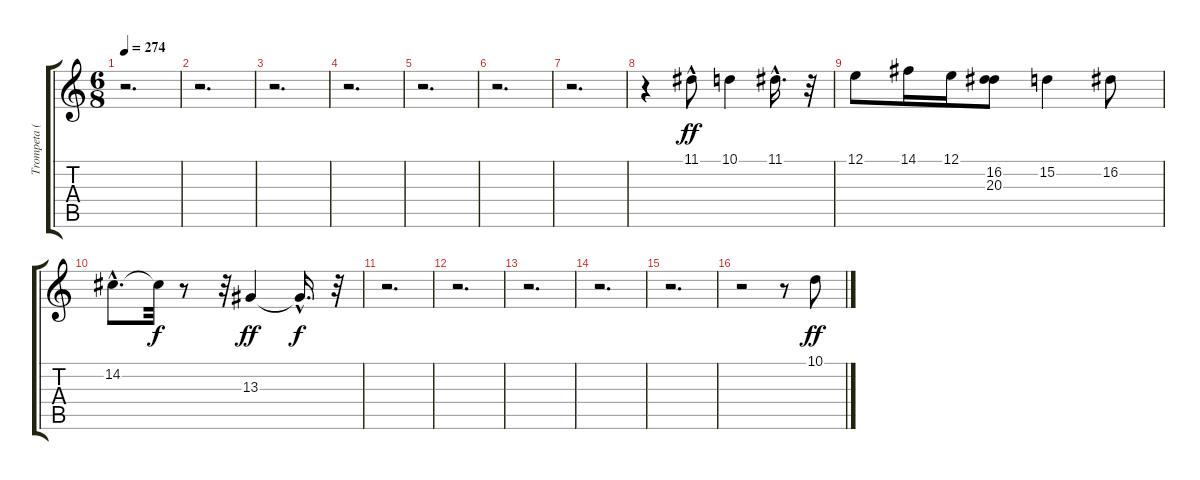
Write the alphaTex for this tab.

\track ("Trompeta (Adornos" "Trompeta (") {instrument trumpet}
\staff {score tabs}
\tuning (E4 B3 G3 D3 A2 E2) {hide}
\ts (6 8)
\tempo 274
\clef g2
\ks c
r.2{d dy f} |
r.2{d} |
r.2{d} |
r.2{d} |
r.2{d} |
r.2{d} |
r.2{d} |
r.4 11.1{hac}.8{dy ff} 10.1.4 11.1{hac}.16{d} r.32 |
12.1.8 14.1.16 12.1.16 (16.2 20.3).8 15.2.4 16.2.8 |
14.2{hac}.8{d} 14.2{t}.32{dy f} r.8 r.32 13.3.4{dy ff} 13.3{hac t}.16{d dy f} r.32 |
r.2{d} |
r.2{d} |
r.2{d} |
r.2{d} |
r.2{d} |
r.2 r.8 10.1.8{dy ff}
